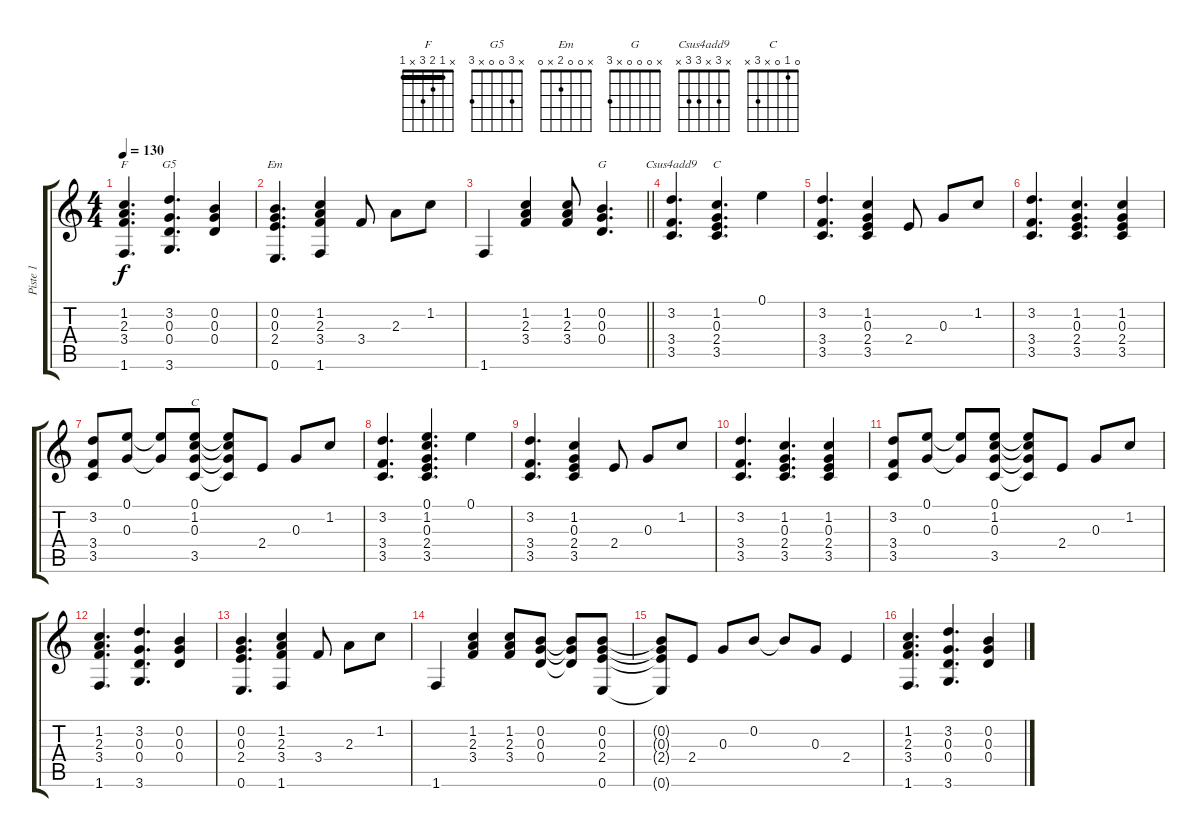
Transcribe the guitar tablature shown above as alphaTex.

\track ("Piste 1" "Piste 1") {instrument acousticguitarnylon}
\staff {score tabs}
\tuning (E4 B3 G3 D3 A2 E2) {hide}
\chord ("F" x 1 2 3 x 1) {barre 1}
\chord ("G5" x 3 0 0 x 3)
\chord ("Em" x 0 0 2 x 0)
\chord ("G" x 0 0 0 x 3)
\chord ("Csus4add9" x 3 x 3 3 x)
\chord ("C" x 1 0 2 3 x)
\chord ("C" 0 1 0 x 3 x)
\ts (4 4)
\tempo 130
\clef g2
\ks c
(1.2 2.3 3.4 1.6).4{d ch "F" dy f} (3.2 0.3 0.4 3.6).4{d ch "G5"} (0.2 0.3 0.4).4 |
(0.2 0.3 2.4 0.6).4{d ch "Em"} (1.2 2.3 3.4 1.6).4 3.4.8 2.3.8 1.2.8 |
\barLineRight lightlight
1.6.4 (1.2 2.3 3.4).4 (1.2 2.3 3.4).8 (0.2 0.3 0.4).4{d ch "G"} |
(3.2 3.4 3.5).4{d ch "Csus4add9"} (1.2 0.3 2.4 3.5).4{d ch "C"} 0.1.4 |
(3.2 3.4 3.5).4{d} (1.2 0.3 2.4 3.5).4 2.4.8 0.3.8 1.2.8 |
(3.2 3.4 3.5).4{d} (1.2 0.3 2.4 3.5).4{d} (1.2 0.3 2.4 3.5).4 |
(3.2 3.4 3.5).8 (0.1 0.3).8 (0.1{t} 0.3{t}).8 (0.1 1.2 0.3 3.5).8{ch "C"} (0.1{t} 1.2{t} 0.3{t} 3.5{t}).8 2.4.8 0.3.8 1.2.8 |
(3.2 3.4 3.5).4{d} (0.1 1.2 0.3 2.4 3.5).4{d} 0.1.4 |
(3.2 3.4 3.5).4{d} (1.2 0.3 2.4 3.5).4 2.4.8 0.3.8 1.2.8 |
(3.2 3.4 3.5).4{d} (1.2 0.3 2.4 3.5).4{d} (1.2 0.3 2.4 3.5).4 |
(3.2 3.4 3.5).8 (0.1 0.3).8 (0.1{t} 0.3{t}).8 (0.1 1.2 0.3 3.5).8 (0.1{t} 1.2{t} 0.3{t} 3.5{t}).8 2.4.8 0.3.8 1.2.8 |
(1.2 2.3 3.4 1.6).4{d} (3.2 0.3 0.4 3.6).4{d} (0.2 0.3 0.4).4 |
(0.2 0.3 2.4 0.6).4{d} (1.2 2.3 3.4 1.6).4 3.4.8 2.3.8 1.2.8 |
1.6.4 (1.2 2.3 3.4).4 (1.2 2.3 3.4).8 (0.2 0.3 0.4).8 (0.2{t} 0.3{t} 0.4{t}).8 (0.2 0.3 2.4 0.6).8 |
(0.2{t} 0.3{t} 2.4{t} 0.6{t}).8 2.4.8 0.3.8 0.2.8 0.2{t}.8 0.3.8 2.4.4 |
(1.2 2.3 3.4 1.6).4{d} (3.2 0.3 0.4 3.6).4{d} (0.2 0.3 0.4).4
